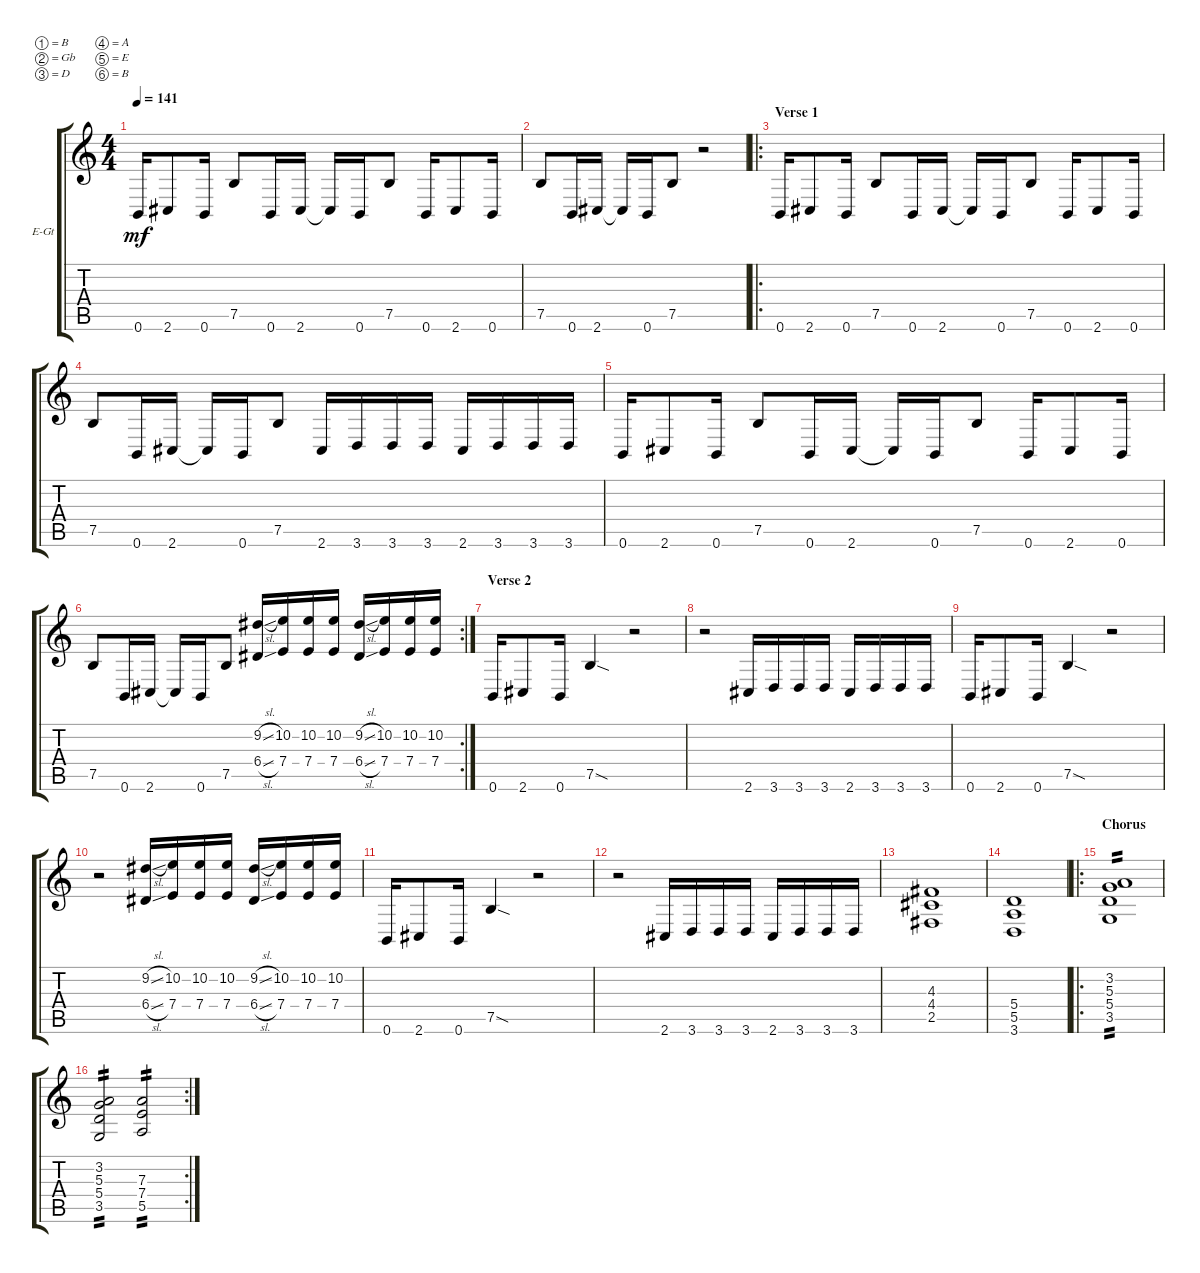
\bracketExtendMode groupsimilarinstruments
\firstSystemTrackNameOrientation horizontal
\otherSystemsTrackNameOrientation horizontal
\track ("Electric Guitar 2" "E-Gt") {instrument distortionguitar}
\staff {score tabs}
\tuning (B3 Gb3 D3 A2 E2 B1)
\ts (4 4)
\tempo 141
\clef g2
\ks c
0.6.16{dy mf} 2.6.8 0.6.16 7.5.8 0.6.16 2.6.16 2.6{t}.16 0.6.16 7.5.8 0.6.16 2.6.8 0.6.16 |
7.5.8 0.6.16 2.6.16 2.6{t}.16 0.6.16 7.5.8 r.2 |
\ro
\section ("" "Verse 1")
0.6.16 2.6.8 0.6.16 7.5.8 0.6.16 2.6.16 2.6{t}.16 0.6.16 7.5.8 0.6.16 2.6.8 0.6.16 |
7.5.8 0.6.16 2.6.16 2.6{t}.16 0.6.16 7.5.8 2.6.16 3.6.16 3.6.16 3.6.16 2.6.16 3.6.16 3.6.16 3.6.16 |
0.6.16 2.6.8 0.6.16 7.5.8 0.6.16 2.6.16 2.6{t}.16 0.6.16 7.5.8 0.6.16 2.6.8 0.6.16 |
\rc 2
7.5.8 0.6.16 2.6.16 2.6{t}.16 0.6.16 7.5.8 (6.4{sl} 9.2{sl}).16 (7.4 10.2).16 (7.4 10.2).16 (7.4 10.2).16 (6.4{sl} 9.2{sl}).16 (7.4 10.2).16 (7.4 10.2).16 (7.4 10.2).16 |
\section ("" "Verse 2")
0.6.16 2.6.8 0.6.16 7.5{sod}.4 r.2 |
r.2 2.6.16 3.6.16 3.6.16 3.6.16 2.6.16 3.6.16 3.6.16 3.6.16 |
0.6.16 2.6.8 0.6.16 7.5{sod}.4 r.2 |
r.2 (6.4{sl} 9.2{sl}).16 (7.4 10.2).16 (7.4 10.2).16 (7.4 10.2).16 (6.4{sl} 9.2{sl}).16 (7.4 10.2).16 (7.4 10.2).16 (7.4 10.2).16 |
0.6.16 2.6.8 0.6.16 7.5{sod}.4 r.2 |
r.2 2.6.16 3.6.16 3.6.16 3.6.16 2.6.16 3.6.16 3.6.16 3.6.16 |
(2.5 4.4 4.3).1 |
(3.6 5.5 5.4).1 |
\ro
\section ("" "Chorus")
(3.5 5.4 5.3 3.2).1{tp 2} |
\rc 2
(3.5 5.4 5.3 3.2).2{tp 2} (5.5 7.4 7.3).2{tp 2}
